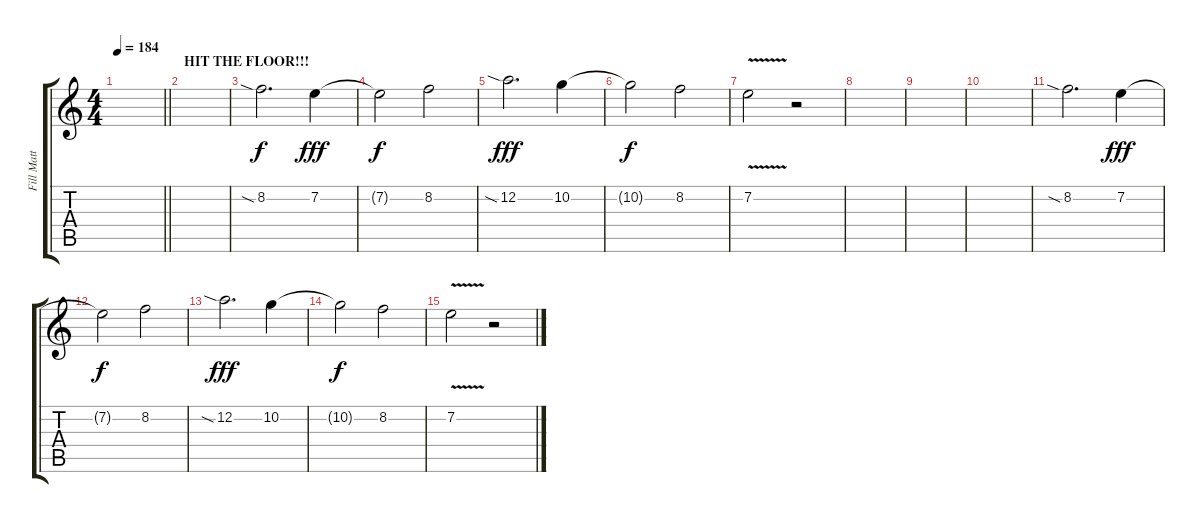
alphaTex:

\track ("Fill Matt Tuck" "Fill Matt ") {instrument distortionguitar}
\staff {score tabs}
\tuning (D4 A3 F3 C3 G2 C2) {hide}
\ts (4 4)
\tempo 184
\clef g2
\barLineRight lightlight
\ks c
|
\section ("" "HIT THE FLOOR!!!")
|
8.2{sia}.2{d} 7.2.4{dy fff} |
7.2{t}.2{dy f} 8.2.2 |
12.2{sia}.2{d dy fff} 10.2.4 |
10.2{t}.2{dy f} 8.2.2 |
7.2{v}.2 r.2 |
|
|
|
8.2{sia}.2{d} 7.2.4{dy fff} |
7.2{t}.2{dy f} 8.2.2 |
12.2{sia}.2{d dy fff} 10.2.4 |
10.2{t}.2{dy f} 8.2.2 |
7.2{v}.2 r.2
